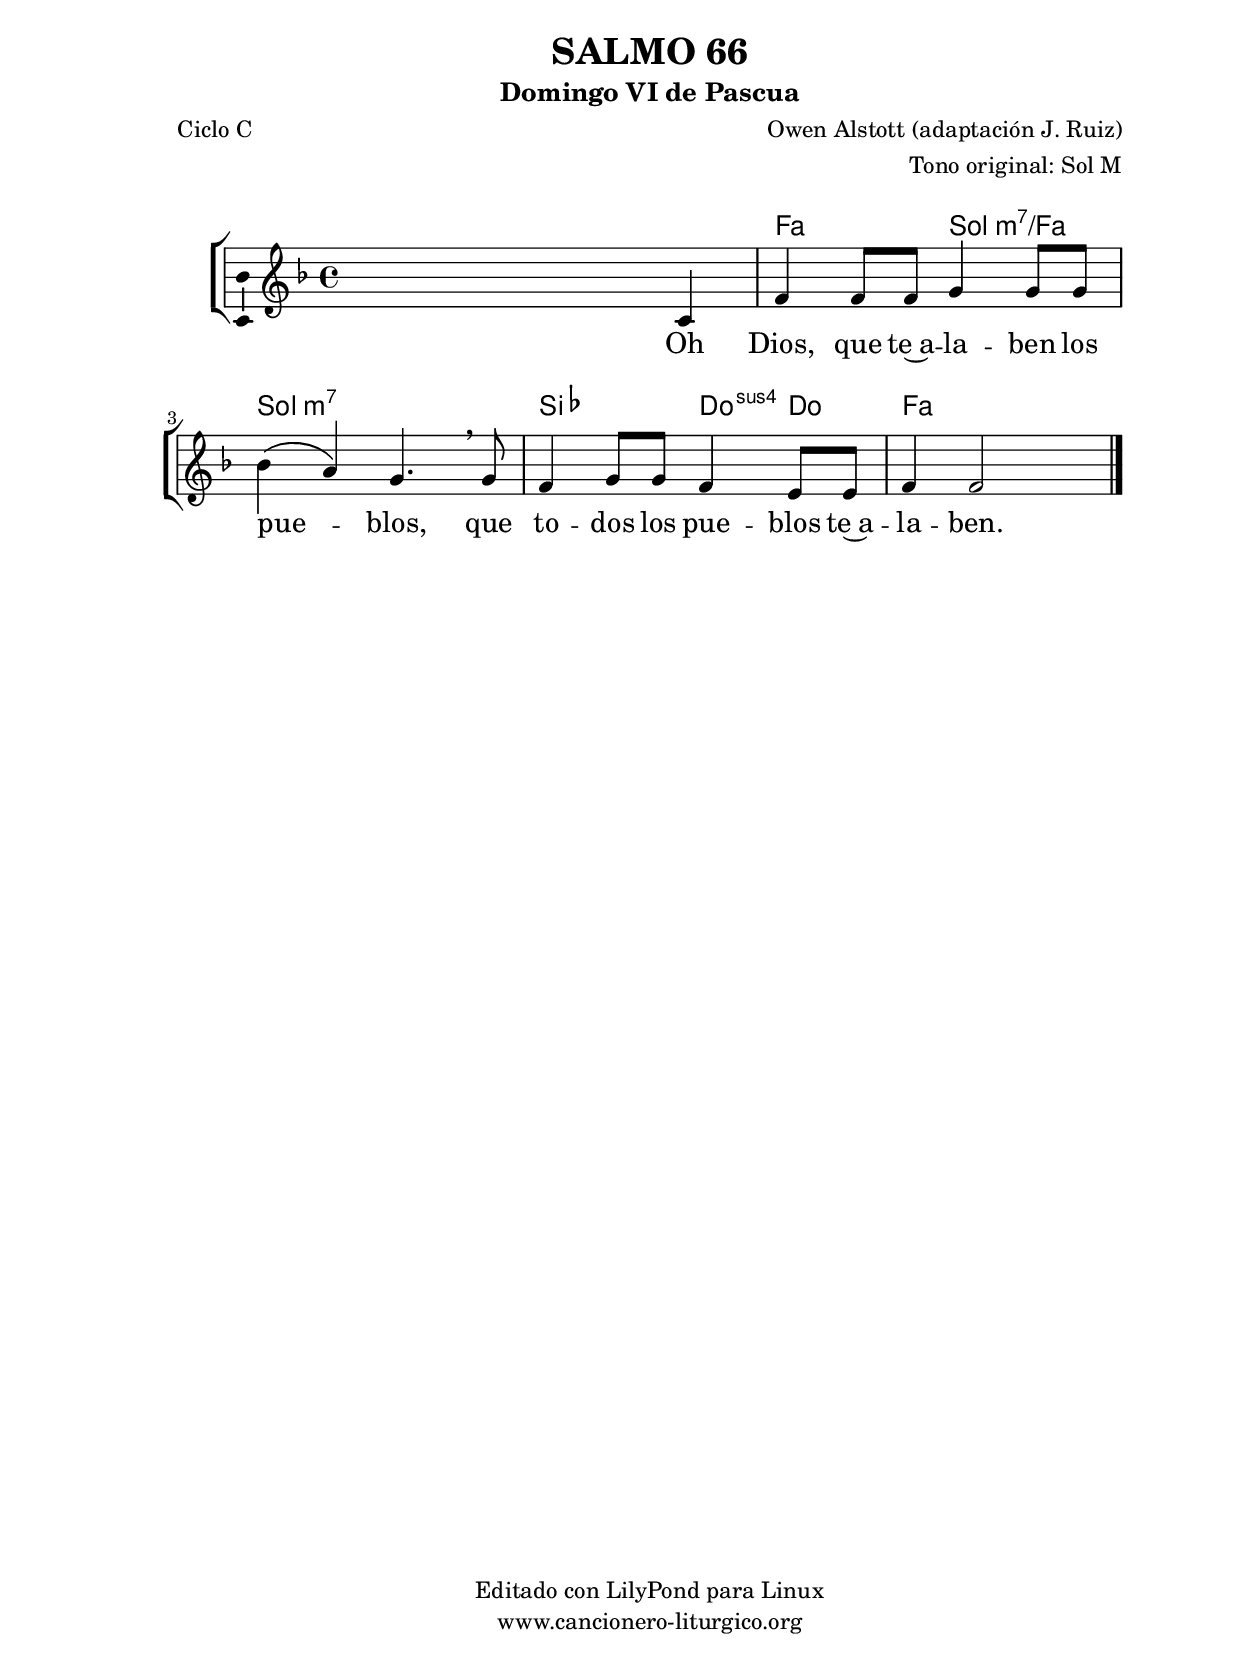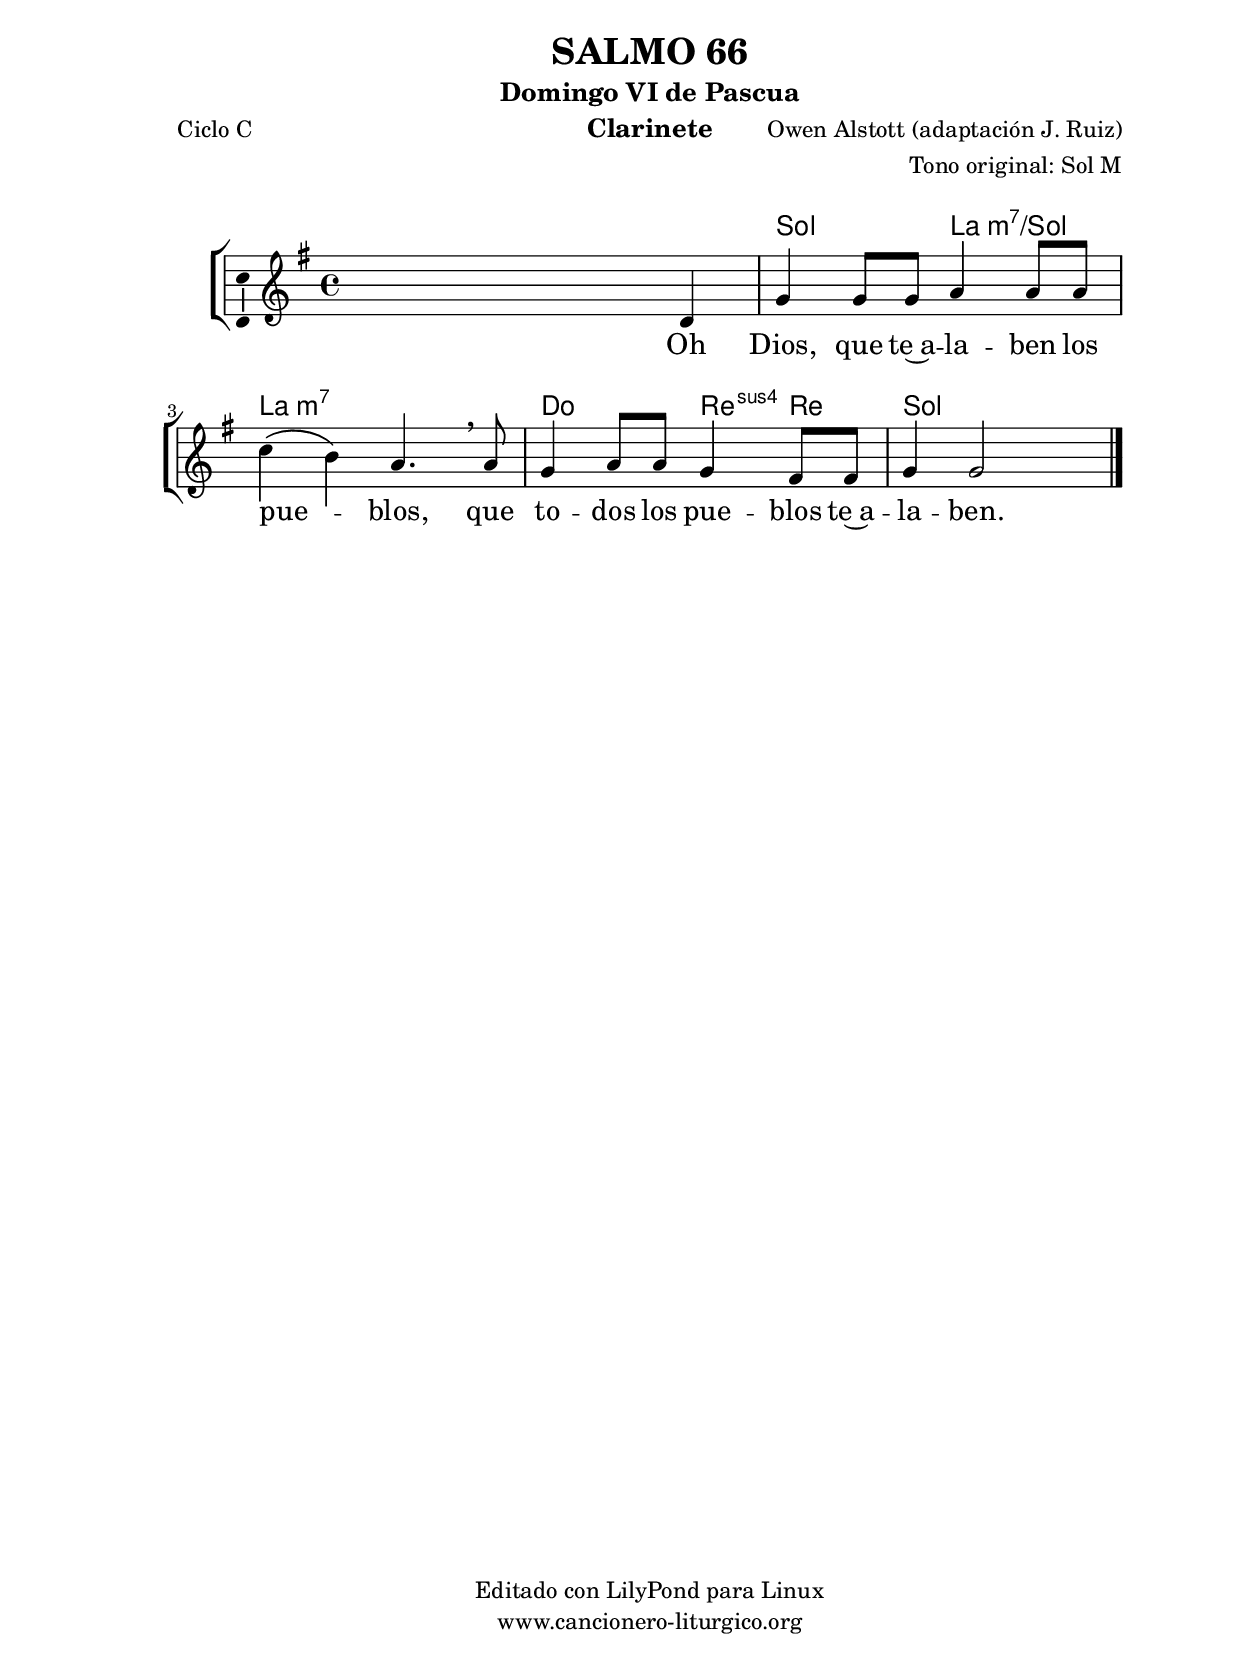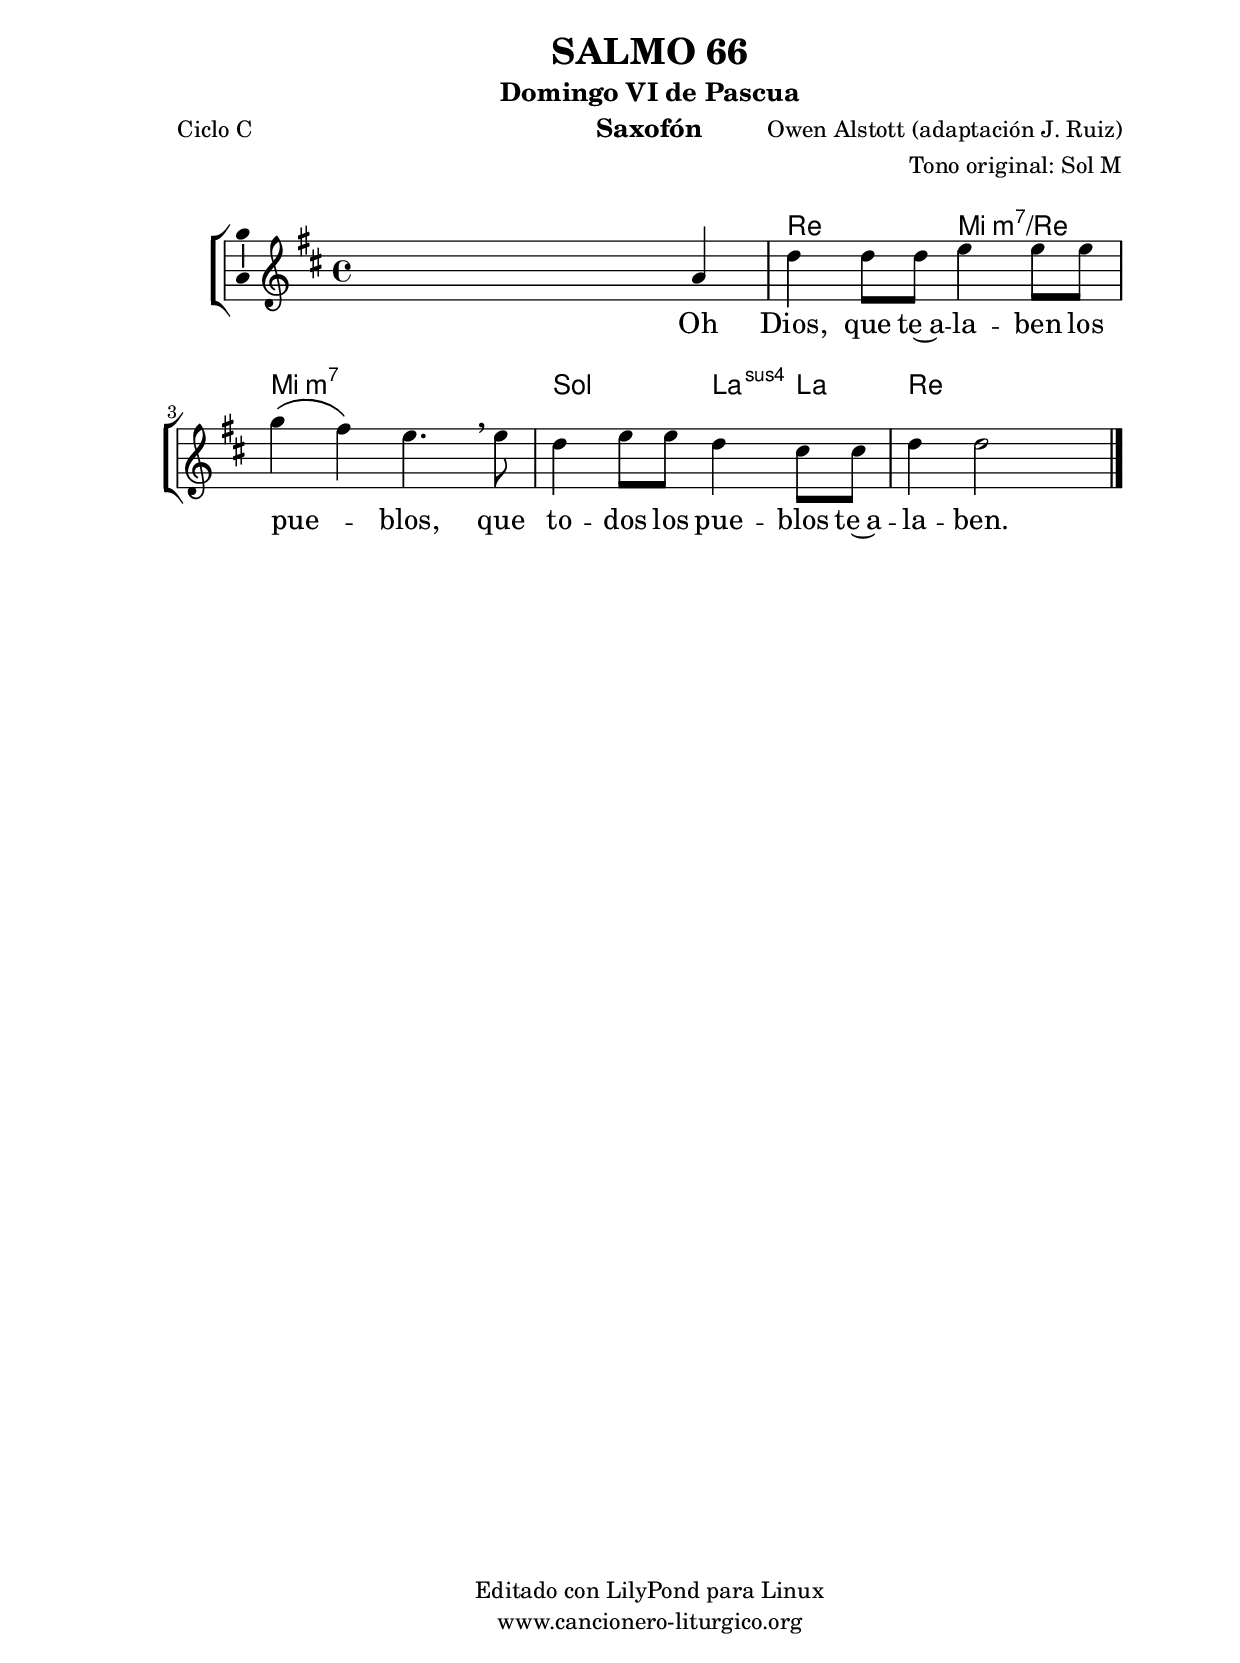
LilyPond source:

%
%para convertir .midi en .wav:
%timidity filename.midi -Ow -o finename.wav
%
%
%Para convertir de .wav a .mp3:
%lame -h -m j filename.wav
%
%
%para escuchar el midi:
%timidity nombrefichero.midi
%


%versión de lilypond para la que se ha escrito esta partitura:
\version "2.16.0"

	%Tamaño papel
	#(set-default-paper-size "a4")
	%Tamaño partitura
	#(set-global-staff-size 20)
	%No responde al pulsar sobre una nota
	#(ly:set-option 'point-and-click #f)

%parámetros del encabezamiento:
\header {
	title = "SALMO 66"
	subtitle = "Domingo VI de Pascua"
	composer = "Owen Alstott (adaptación J. Ruiz)"
	poet = "Ciclo C"
	meter = ""
	arranger = "Tono original: Sol M"
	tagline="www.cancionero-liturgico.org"
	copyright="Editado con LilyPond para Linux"
	tiempo = "Pascua"
	usos = "Salmo"
	letra = "Oh Dios, que te alaben los pueblos, que todos los pueblos te alaben."
	}

%parámetros asociados al papel:
\paper  {
	oddHeaderMarkup = \markup {\fill-line { \on-the-fly #not-first-page \fromproperty #'header:title \on-the-fly #not-first-page \fromproperty #'header:composer }}
	evenHeaderMarkup = \markup {\fill-line { \fromproperty #'header:composer \fromproperty #'header:title }}
	#(set-paper-size "a4")
	print-page-number = ##f
	first-page-number = 1
	print-first-page-number = ##f
%	head-separation = 3.0 \cm
	top-margin = 2.0 \cm
	bottom-margin = 0.5\cm
%%%	bottom-margin = -1.0\cm
	left-margin = 3.0 \cm
	line-width = 16.0 \cm 
	indent = 8\mm
	interscoreline = 2.\mm
	between-system-space = 15\mm
%	para que las partituras no llenen la hoja:
	ragged-bottom = ##t
%	idem para la última hoja:
	ragged-last-bottom = ##f
%	para que las partituras llenen el ancho del papel:
	ragged-last = ##f
	after-title-space = 2.5 \cm
%page-count=1
%system-count=8

	%Flexible Vertical Spacing
%	markup-markup-spacing =
%	#'((basic-distance . 15) (minimum-distance . 15) (padding . 3))
	markup-system-spacing =
	#'((basic-distance . 15) (minimum-distance . 15) (padding . 3))
	system-system-spacing =
	#'((basic-distance . 15) (minimum-distance . 15) (padding . 3))
	score-system-spacing =
	#'((basic-distance . 15) (minimum-distance . 15) (padding . 5))
%	top-system-spacing = % header
%	#'((basic-distance . 8) (minimum-distance . 0) (padding . 3))
%	top-markup-spacing =
%	#'((basic-distance . 20) (minimum-distance . 20) (padding . 3))
	last-bottom-spacing = % footer
	#'((basic-distance . 5) (minimum-distance . 5) (padding . 3))
%	score-markup-spacing =
%	#'((basic-distance . 16) (minimum-distance . 13) (padding . 3))

	}


%parámetros que afectan a toda la partitura:
global =  {
	%clave de sol (G):
	\clef G
	%armadura:
	\transpose g f
	\key g \major
	\tempo 4=80
	\set Score.tempoHideNote = ##t
	}


acordes = {
	\italianChords
	\chordmode {
	\transpose g f
{
s1 g2 a:m7/g a:m7 a:m7 c d4:sus4 d g1
	}
	}
}


melodia = 
	\transpose g f
{
	\relative c'{
	\time 4/4

s2 s4 d4
g4 g8 g a4 a8 a
c4 \(b\) a4. \breathe a8
g4 a8 a g4 fis8 fis
g4 g2 s4

	\bar "|."
	}
	}


texto = \lyricmode {
Oh Dios, que te~a -- la -- ben los pue -- _ blos,
que to -- dos los pue -- blos te~a -- la -- ben.
	}


acordesStaff = \context ChordNames = acordesStaff <<
	\set chordChanges = ##t
	\acordes
	>>


vozStaff = \context Voice = vozStaff
\with {\consists "Ambitus_engraver"}
<<
%	\set Staff.instrumentName = ""
%	\set Staff.shortInstrumentName = ""
%	\set Staff.midiInstrument = #"clarinet"
%	\set Staff.midiInstrument = #"cello"
%	\set Staff.midiInstrument = #"flute"
	\set Staff.midiInstrument = #"electric guitar (jazz)"
%	\set Staff.midiInstrument = #"english horn"
%	\set Staff.midiInstrument = #"violin"
%	\set Staff.midiInstrument = #"glockenspiel"
	\set Staff.midiMinimumVolume = #0.7
	\set Staff.midiMaximumVolume = #0.9
	\global
	\melodia
	>>


textoStaff = \context Lyrics = textoStaff <<
	\lyricsto vozStaff \texto
	>>

\book {
	\score {
		\context ChoirStaff {
			\override StaffGroup.SystemStartBracket #'collapse-height = #1
			\override Score.SystemStartBar #'collapse-height = #1
			<<
			\acordesStaff
			\vozStaff
			\textoStaff
			>>
			}
		\layout {
	    		\context {
				\Lyrics
				\override LyricText #'font-size = #2
				}
	   		 \context {
				\Score
				%fontSize = #3
				\override StaffSymbol #'staff-space = #(magstep +3)
				%\override Beam #'thickness = #0.55
				%\override SpacingSpanner #'spacing-increment = #1.0
				%\override Slur #'height-limit = #1.5
				}
			}
		}
	\score {
		\unfoldRepeats
		\context ChoirStaff {
			<<
			\acordesStaff
			\vozStaff
			>>
			}
		\midi {
	  		\context {
	  			\Score
				tempoWholesPerMinute = #(ly:make-moment 70 4)
				}
			}
		}
	}

%Partitura para clarinete
#(define output-suffix "C")
\book {
	\header{
		instrument = "Clarinete"
		}
	\score {
		\context ChoirStaff {
			\override StaffGroup.SystemStartBracket #'collapse-height = #1
			\override Score.SystemStartBar #'collapse-height = #1
\transpose c d
			<<
			\acordesStaff
			\vozStaff
			\textoStaff
			>>
			}
		\layout {
	    		\context {
				\Lyrics
				\override LyricText #'font-size = #2
				}
	   		 \context {
				\Score
				%fontSize = #3
				\override StaffSymbol #'staff-space = #(magstep +3)
				%\override Beam #'thickness = #0.55
				%\override SpacingSpanner #'spacing-increment = #1.0
				%\override Slur #'height-limit = #1.5
				}
			}
		}
	}

%Partitura para saxofón
#(define output-suffix "S")
\book {
	\header{
		instrument = "Saxofón"
		}
	\score {
		\context ChoirStaff {
			\override StaffGroup.SystemStartBracket #'collapse-height = #1
			\override Score.SystemStartBar #'collapse-height = #1
\transpose c a
			<<
			\acordesStaff
			\vozStaff
			\textoStaff
			>>
			}
		\layout {
	    		\context {
				\Lyrics
				\override LyricText #'font-size = #2
				}
	   		 \context {
				\Score
				%fontSize = #3
				\override StaffSymbol #'staff-space = #(magstep +3)
				%\override Beam #'thickness = #0.55
				%\override SpacingSpanner #'spacing-increment = #1.0
				%\override Slur #'height-limit = #1.5
				}
			}
		}
	}

